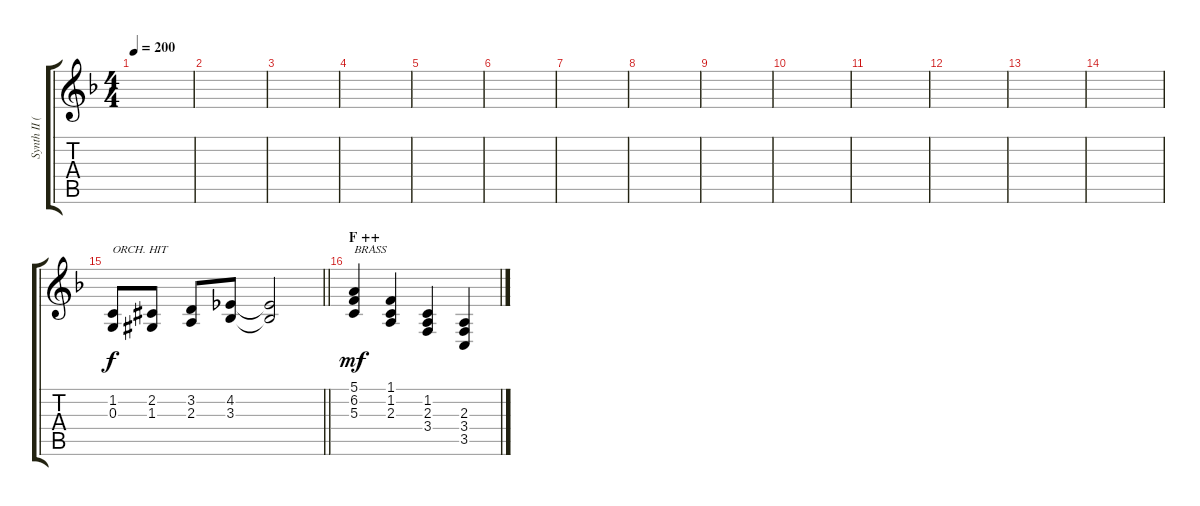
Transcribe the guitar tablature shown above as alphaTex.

\track ("Synth II (Kotobuki Tsumugi)" "Synth II (") {instrument orchestrahit}
\staff {score tabs}
\tuning (E4 B3 G3 D3 A2 E2) {hide}
\ts (4 4)
\tempo 200
\clef g2
\ks f
|
|
|
|
|
|
|
|
|
|
|
|
|
|
\barLineRight lightlight
(1.2 0.3).8{txt "ORCH. HIT"} (2.2{acc #} 1.3{acc #}).8 (3.2 2.3).8 (4.2 3.3).8 (4.2{t} 3.3{t}).2 |
\section ("" "F ++")
(5.1 6.2 5.3).4{txt "BRASS" dy mf instrument synthbrass1} (1.1 1.2 2.3).4 (1.2 2.3 3.4).4 (2.3 3.4 3.5).4
